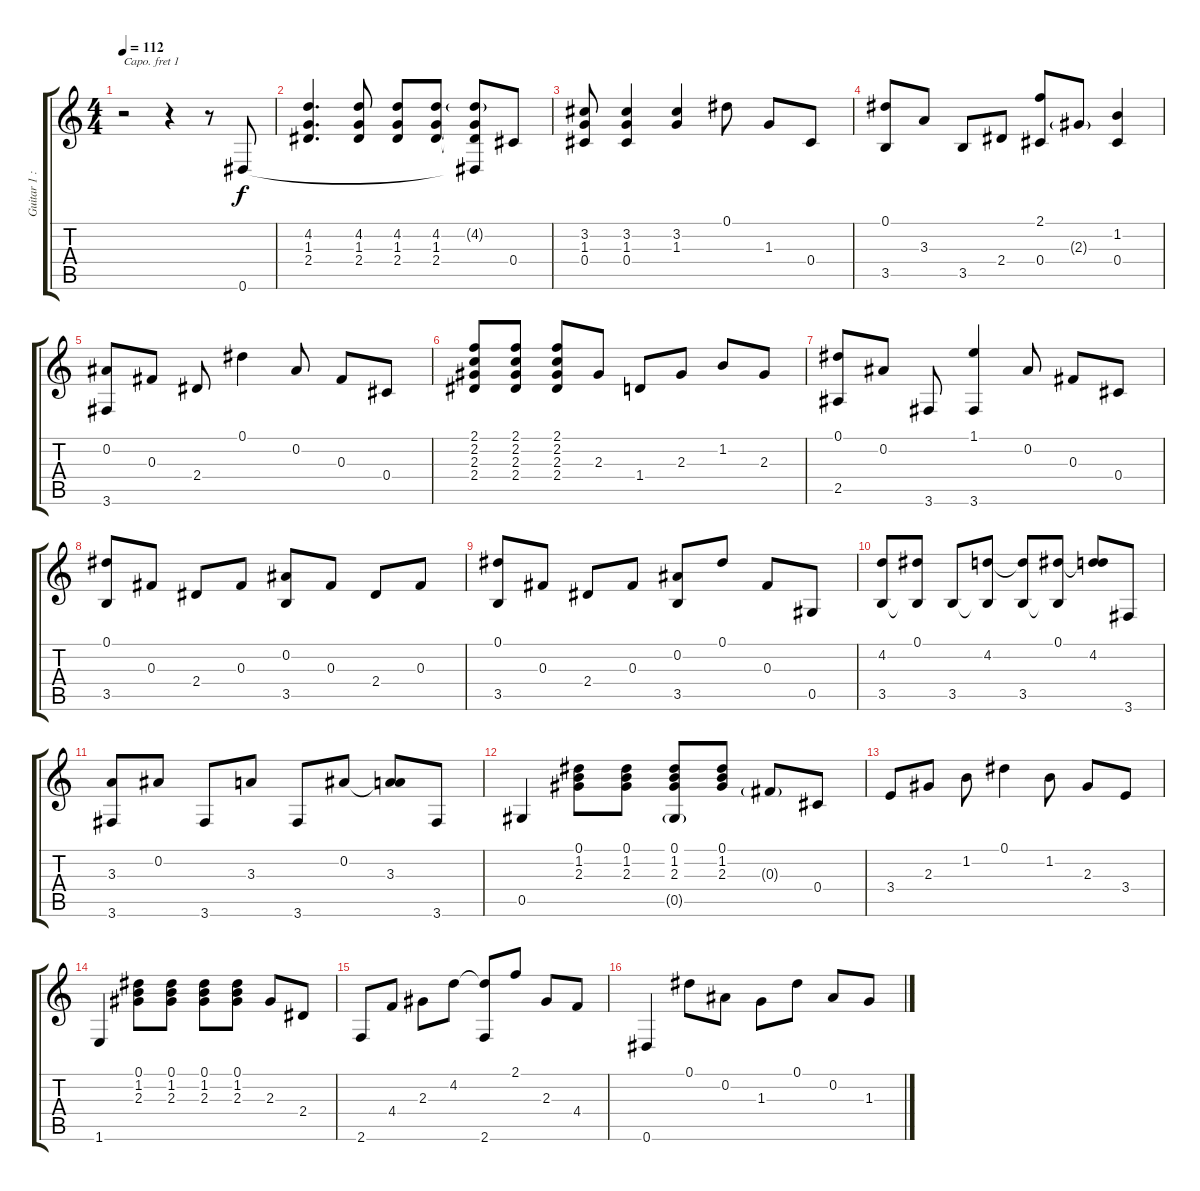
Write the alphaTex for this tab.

\track ("Guitar 1 : D tuning Capo 1st fret" "Guitar 1 :") {instrument acousticguitarnylon}
\staff {score tabs}
\capo 1
\tuning (D4 A3 F3 C3 G2 D2) {hide}
\ts (4 4)
\tempo 112
\clef g2
\ks c
r.2{dy f instrument acousticguitarnylon} r.4 r.8 0.6.8 |
(4.2 1.3 2.4).4{d} (4.2 1.3 2.4).8 (4.2 1.3 2.4).8 (4.2 1.3 2.4).8 (4.2{g} 1.3{t} 2.4{t} 0.6{t}).8 0.4.8 |
(3.2 1.3 0.4).8 (3.2 1.3 0.4).4 (3.2 1.3).4 0.1.8 1.3.8 0.4.8 |
(0.1 3.5).8 3.3.8 3.5.8 2.4.8 (2.1 0.4).8 2.3{g}.8 (1.2 0.4).4 |
(0.2 3.6).8 0.3.8 2.4.8 0.1.4 0.2.8 0.3.8 0.4.8 |
(2.1 2.2 2.3 2.4).8 (2.1 2.2 2.3 2.4).8 (2.1 2.2 2.3 2.4).8 2.3.8 1.4.8 2.3.8 1.2.8 2.3.8 |
(0.1 2.5).8 0.2.8 3.6.8 (1.1 3.6).4 0.2.8 0.3.8 0.4.8 |
(0.1 3.5).8 0.3.8 2.4.8 0.3.8 (0.2 3.5).8 0.3.8 2.4.8 0.3.8 |
(0.1 3.5).8 0.3.8 2.4.8 0.3.8 (0.2 3.5).8 0.1.8 0.3.8 0.5.8 |
(4.2 3.5).8 (0.1 3.5{t}).8 3.5.8 (4.2 3.5{t}).8 (4.2{t} 3.5).8 (0.1 3.5{t}).8 (0.1{t} 4.2).8 3.6.8 |
(3.3 3.6).8 0.2.8 3.6.8 3.3.8 3.6.8 0.2.8 (0.2{t} 3.3).8 3.6.8 |
0.5.4 (0.1 1.2 2.3).8 (0.1 1.2 2.3).8 (0.1 1.2 2.3 0.5{g}).8 (0.1 1.2 2.3).8 0.3{g}.8 0.4.8 |
3.4.8 2.3.8 1.2.8 0.1.4 1.2.8 2.3.8 3.4.8 |
1.6.4 (0.1 1.2 2.3).8 (0.1 1.2 2.3).8 (0.1 1.2 2.3).8 (0.1 1.2 2.3).8 2.3.8 2.4.8 |
2.6.8 4.4.8 2.3.8 4.2.8 (4.2{t} 2.6).8 2.1.8 2.3.8 4.4.8 |
0.6.4 0.1.8 0.2.8 1.3.8 0.1.8 0.2.8 1.3.8
